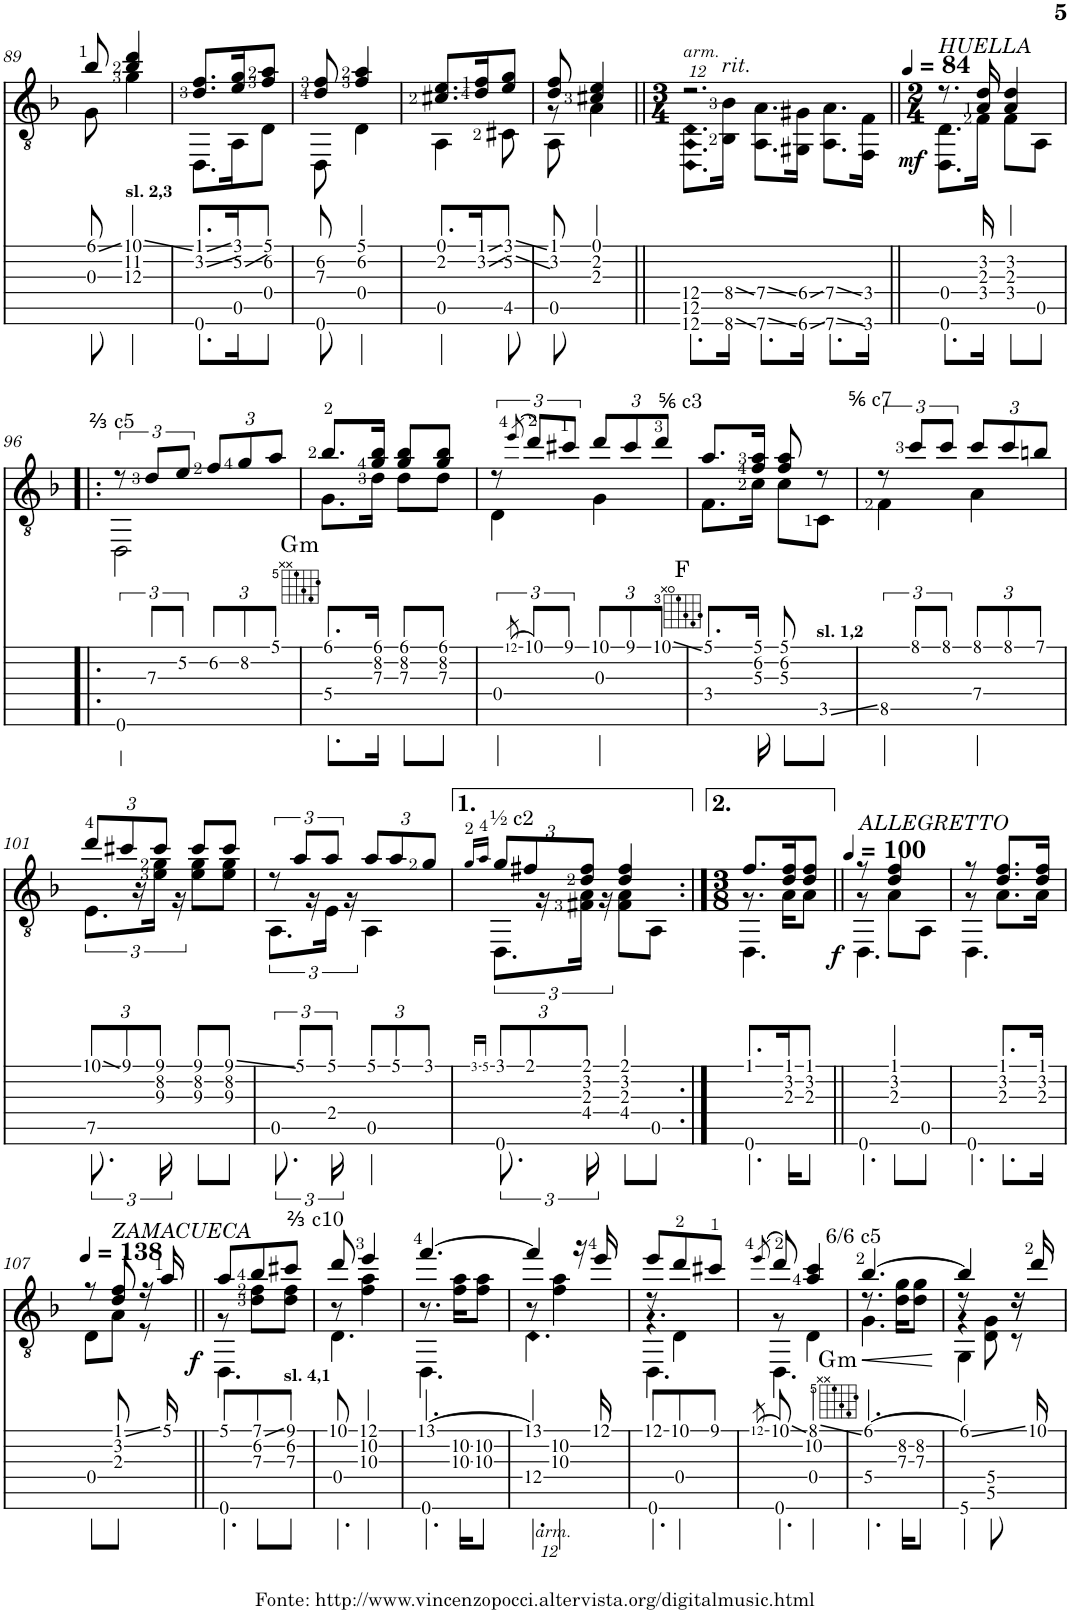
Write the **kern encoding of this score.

**kern	**harte	**kern	**dynam
*part2	*part2	*part1	*part1
*staff2	*	*staff1	*staff1
*I"Chitarra classica (Intavolatura)	*	*I"Chitarra classica	*
!!LO:PB:g=z
*	*	*clefGv2	*
*k[b-]	*	*k[b-]	*
*M3/8	*	*M3/8	*
=89	=89	=89	=89
*^	*	*^	*
8b-/	8G\	.	8b-/	8G\	.
!LO:TX:a:B:t=sl. 2,3	!	!	!	!	!
4b-/ 4dd/	4g\	.	4b-/ 4dd/	4g\	.
=90	=90	=90	=90	=90	=90
8.d/ 8.f/L	8.DD\L	.	8.d/ 8.f/L	8.DD\L	.
16e/ 16g/K	16AA\K	.	16e/ 16g/K	16AA\K	.
8f/ 8a/J	8D\J	.	8f/ 8a/J	8D\J	.
=91	=91	=91	=91	=91	=91
8d/ 8f/	8DD\	.	8d/ 8f/	8DD\	.
4f/ 4a/	4D\	.	4f/ 4a/	4D\	.
=92	=92	=92	=92	=92	=92
8.c#X/ 8.e/L	4AA\	.	8.c#X/ 8.e/L	4AA\	.
16d/ 16f/K	.	.	16d/ 16f/K	.	.
8e/ 8g/J	8C#X\	.	8e/ 8g/J	8C#X\	.
=93	=93	=93	=93	=93	=93
*	*^	*	*	*^	*
8d/ 8f/	8r	8AA\	.	8d/ 8f/	8r	8AA\	.
4A/ 4c#X/ 4e/	4r	4ryy	.	4c#X/ 4e/	4A\	4ryy	.
*v	*v	*v	*	*	*	*	*
*	*	*v	*v	*v	*
=94||	=94||	=94||	=94||
*M3/4	*	*M3/4	*
*^	*	*^	*
*	*^	*	*	*^	*
!	!	!	!	!LO:TX:a:i:t=arm.	!	!	!
!	!	!	!	!LO:TX:a:t=12	!	!	!
*	*v	*v	*	*	*	*	*
*	*	*	*	*v	*v	*
2.r	8.D\ 8.A\ 8.d\L	.	2.r	8.DD\ 8.AA\ 8.D\L	.
!	!	!	!	!LO:TX:a:i:t=rit.	!
.	16BB-\ 16B-\Jk	.	.	16BB-\ 16B-\Jk	.
.	8.AA\ 8.A\L	.	.	8.AA\ 8.A\L	.
.	16GG#X\ 16G#X\Jk	.	.	16GG#X\ 16G#X\Jk	.
.	8.AA\ 8.A\L	.	.	8.AA\ 8.A\L	.
.	16FF\ 16F\Jk	.	.	16FF\ 16F\Jk	.
=95||	=95||	=95||	=95||	=95||	=95||
*M2/4	*	*	*M2/4	*	*
*	*	*	*MM84	*	*
!	!	!	!LO:TX:a:i:t=HUELLA	!	!
!	!	!	!	!	!LO:DY:b
8.r	8.DD\ 8.D\L	.	8.r	8.DD\ 8.D\L	mf
16A/ 16d/	16F\Jk	.	16A/ 16d/	16F\Jk	.
4A/ 4d/	8F\L	.	4A/ 4d/	8F\L	.
.	8AA\J	.	.	8AA\J	.
!!LO:LB:g=z	!!
=96!|:	=96!|:	=96!|:	=96!|:	=96!|:	=96!|:
!	!	!	!LO:TX:a:t=⅔ c5	!	!
12r	2DD\	.	12r	2DD\	.
12d/L	.	.	12d/L	.	.
12e/J	.	.	12e/J	.	.
*Xbrackettup	*	*	*Xbrackettup	*	*
12f/L	.	.	12f/L	.	.
12g/	.	.	12g/	.	.
12a/J	.	.	12a/J	.	.
=97	=97	=97	=97	=97	=97
!	!	!LO:H:kt=m	!	!	!
8.b-/L	8.G\L	G:min	8.b-/L	8.G\L	.
16g/ 16b-/Jk	16d\Jk	.	16g/ 16b-/Jk	16d\Jk	.
8g/ 8b-/L	8d\L	.	8g/ 8b-/L	8d\L	.
8g/ 8b-/J	8d\J	.	8g/ 8b-/J	8d\J	.
=98	=98	=98	=98	=98	=98
*brackettup	*	*	*brackettup	*	*
12r	4D\	.	12r	4D\	.
(8qee/	.	.	(8qee/	.	.
12dd/L)	.	.	12dd/L)	.	.
12cc#X/J	.	.	12cc#X/J	.	.
*Xbrackettup	*	*	*Xbrackettup	*	*
12dd/L	4G\	.	12dd/L	4G\	.
12cc#/	.	.	12cc#/	.	.
12dd/J	.	.	12dd/J	.	.
=99	=99	=99	=99	=99	=99
!	!	!	!LO:TX:a:t=⅚ c3	!	!
8.F/ 8.a/L	8.ryy	F:maj	8.a/L	8.F\L	.
16f/ 16a/Jk	16c\	.	16f/ 16a/Jk	16c\Jk	.
8f/ 8a/	8c\L	.	8f/ 8a/	8c\L	.
!LO:TX:a:B:t=sl. 1,2	!	!	!	!	!
8r	8C\J	.	8r	8C\J	.
=100	=100	=100	=100	=100	=100
*brackettup	*	*	*brackettup	*	*
!	!	!	!LO:TX:a:t=⅚ c7	!	!
12r	4F\	.	12r	4F\	.
12cc/L	.	.	12cc/L	.	.
12cc/J	.	.	12cc/J	.	.
*Xbrackettup	*	*	*Xbrackettup	*	*
12cc/L	4A\	.	12cc/L	4A\	.
12cc/	.	.	12cc/	.	.
12bn/J	.	.	12bn/J	.	.
!!LO:LB:g=z	!!
=101	=101	=101	=101	=101	=101
*	*brackettup	*	*	*brackettup	*
12dd/L	12.E\	.	12dd/L	12.E\L	.
12cc#X/	.	.	12cc#X/	.	.
.	24r	.	.	24r	.
12cc#/J	24e\ 24g\	.	12cc#/J	24e\ 24g\JJ	.
.	24r	.	.	24r	.
8cc#/L	8e\ 8g\L	.	8cc#/L	8e\ 8g\L	.
8cc#/J	8e\ 8g\J	.	8cc#/J	8e\ 8g\J	.
=102	=102	=102	=102	=102	=102
12r	12.AA\	.	12r	12.AA\L	.
12a/L	.	.	12a/L	.	.
.	24r	.	.	24r	.
12a/J	24E\	.	12a/J	24E\JJ	.
.	24r	.	.	24r	.
*Xbrackettup	*	*	*Xbrackettup	*	*
12a/L	4AA\	.	12a/L	4AA\	.
12a/	.	.	12a/	.	.
12g/J	.	.	12g/J	.	.
=103	=103	=103	=103	=103	=103
16qg/LL	.	.	16qg/LL	.	.
16qa/JJ	.	.	16qa/JJ	.	.
*	*brackettup	*	*	*brackettup	*
12g/L	12.DD\	.	12g/L	12.DD\L	.
!	!	!	!LO:TX:a:t=½ c2	!	!
12f#X/	.	.	12f#X/	.	.
.	24r	.	.	24r	.
12d/ 12f#/J	24F#X\ 24A\	.	12d/ 12f#/J	24F#X\ 24A\JJ	.
.	24r	.	.	24r	.
4d/ 4f#/	8F#\ 8A\L	.	4d/ 4f#/	8F#\ 8A\L	.
.	8AA\J	.	.	8AA\J	.
*v	*v	*	*	*	*
*	*	*v	*v	*
=104:|!	=104:|!	=104:|!	=104:|!
*M3/8	*	*M3/8	*
*^	*	*^	*
*	*^	*	*	*^	*
8.f/L	8.r	4.DD\	.	8.f/L	8.r	4.DD\	.
16d/ 16f/K	16A\KL	.	.	16d/ 16f/K	16A\KL	.	.
!	!	!	!	!	!	!	!LO:DY:b
8d/ 8f/J	8A\J	.	.	8d/ 8f/J	8A\J	.	f
=105||	=105||	=105||	=105||	=105||	=105||	=105||	=105||
*	*	*	*	*MM100	*	*	*
!	!	!	!	!LO:TX:a:i:t=ALLEGRETTO	!	!	!
8r	8r	4.DD\	.	8r	8r	4.DD\	.
4d/ 4f/	8A\L	.	.	4d/ 4f/	8A\L	.	.
.	8AA\J	.	.	.	8AA\J	.	.
=106	=106	=106	=106	=106	=106	=106	=106
8r	8r	4.DD\	.	8r	8r	4.DD\	.
8.d/ 8.f/L	8.A\L	.	.	8.d/ 8.f/L	8.A\L	.	.
16d/ 16f/Jk	16A\Jk	.	.	16d/ 16f/Jk	16A\Jk	.	.
*v	*v	*v	*	*	*	*	*
*	*	*v	*v	*v	*
!!LO:LB:g=z
=107	=107	=107	=107
*	*	*MM138	*
*^	*	*^	*
8r	8D\L	.	8r	8D\L	.
!	!	!	!LO:TX:a:i:t=ZAMACUECA	!	!
8d/ 8f/	8A\J	.	8d/ 8f/	8A\J	.
16r	8r	.	16r	8r	.
!	!	!	!	!	!LO:DY:b
16a/	.	.	16a/	.	f
=108||	=108||	=108||	=108||	=108||	=108||
*	*^	*	*	*^	*
8a/L	8r	4.DD\	.	8a/L	8r	4.DD\	.
8b/	8d\ 8f\L	.	.	8b-/	8d\ 8f\L	.	.
!LO:TX:a:B:t=sl. 4,1	!	!	!	!	!	!	!
8cc#X/J	8d\ 8f\J	.	.	8cc#X/J	8d\ 8f\J	.	.
=109	=109	=109	=109	=109	=109	=109	=109
!	!	!	!	!LO:TX:a:t=⅔ c10	!	!	!
8dd/	8r	4.D\	.	8dd/	8r	4.D\	.
4ee/	4f\ 4a\	.	.	4ee/	4f\ 4a\	.	.
=110	=110	=110	=110	=110	=110	=110	=110
*	*	*^	*	*	*	*^	*
[4.ff/	8.ryy	8.r	4.DD\	.	[4.ff/	8.ryy	8.r	4.DD\	.
.	16f\ 16a\KL	8.ryy	.	.	.	16f\ 16a\KL	8.ryy	.	.
.	8f\ 8a\J	.	.	.	.	8f\ 8a\J	.	.	.
*	*	*v	*v	*	*	*	*	*	*
*	*	*	*	*	*	*v	*v	*
=111	=111	=111	=111	=111	=111	=111	=111
!LO:TX:b:i:t=arm.	!	!	!	!	!	!	!
!LO:TX:b:t=12	!	!	!	!	!	!	!
4ff/]	8r	4.d\	.	4ff/]	8r	4.D\	.
.	4f\ 4a\	.	.	.	4f\ 4a\	.	.
16r	.	.	.	16r	.	.	.
16ee/	.	.	.	16ee/	.	.	.
=112	=112	=112	=112	=112	=112	=112	=112
*	*	*^	*	*	*	*^	*
8ee/L	8r	4.r	4.DD\	.	8ee/L	8r	4.r	4.DD\	.
8dd/	4D\	.	.	.	8dd/	4D\	.	.	.
8cc#X/J	.	.	.	.	8cc#X/J	.	.	.	.
*v	*v	*v	*v	*	*	*	*	*	*
*	*	*v	*v	*v	*v	*
=113	=113	=113	=113
(8qee/	.	(8qee/	.
*^	*	*^	*
*	*^	*	*	*^	*
8dd/)	8r	4.DD\	.	8dd/)	8r	4.DD\	.
4a/ 4cc/	4D\	.	.	4a/ 4cc/	4D\	.	.
=114	=114	=114	=114	=114	=114	=114	=114
!	!	!	!	!LO:TX:a:t=6/6 c5	!	!	!
!	!	!	!LO:H:kt=m	!	!	!	!LO:HP:b
[4.b-/	8.r	4.G\	G:min	[4.b-/	8.r	4.G\	<
.	16d\ 16g\KL	.	.	.	16d\ 16g\KL	.	.
.	8d\ 8g\J	.	.	.	8d\ 8g\J	.	.
*v	*v	*v	*	*	*	*	*
*	*	*v	*v	*v	*
.	.	.	[
=115	=115	=115	=115
*^	*	*^	*
*	*^	*	*	*^	*
*	*	*^	*	*	*	*^	*
4b-/]	8r	4r	4GG\	.	4b-/]	8r	4r	4GG\	.
.	8D\ 8G\	.	.	.	.	8D\ 8G\	.	.	.
16r	8ryy	8r	8r	.	16r	8ryy	8r	8r	.
16dd/	.	.	.	.	16dd/	.	.	.	.
*v	*v	*v	*v	*	*	*	*	*	*
*	*	*v	*v	*v	*v	*
=	=	=	=
*-	*-	*-	*-
